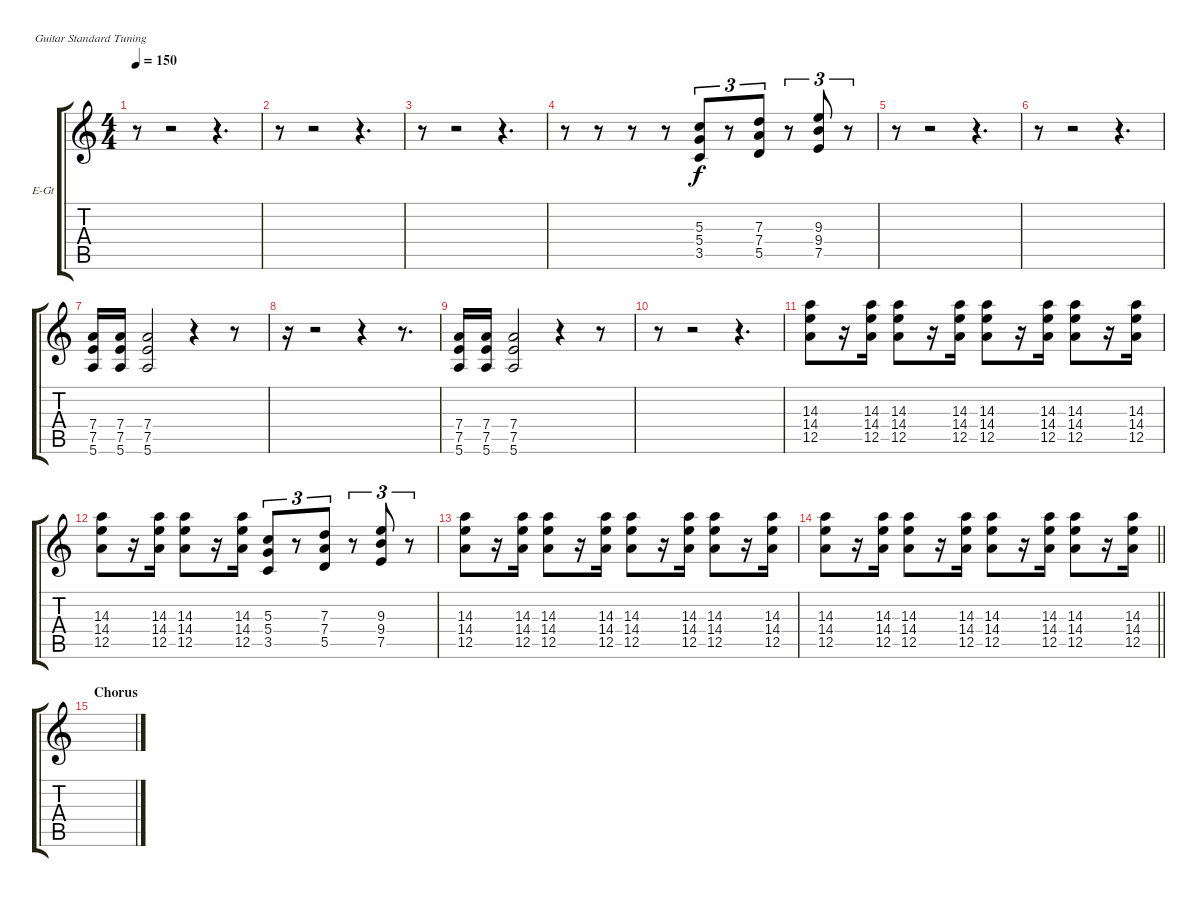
\bracketExtendMode groupsimilarinstruments
\firstSystemTrackNameOrientation horizontal
\otherSystemsTrackNameOrientation horizontal
\track ("Alex Turner Clean" "E-Gt") {instrument electricguitarclean}
\staff {score tabs}
\tuning (E4 B3 G3 D3 A2 E2)
\ts (4 4)
\tempo 150
\clef g2
\scale
0.333333
\ks c
r.8{dy f} r.2 r.4{d} |
\scale
0.333333 r.8 r.2 r.4{d} |
\scale
0.333333 r.8 r.2 r.4{d} |
\scale
0.333333 r.8 r.8 r.8 r.8 (5.3 5.4 3.5).8{tu (3 2)} r.8{tu (3 2)} (7.3 7.4 5.5).8{tu (3 2)} r.8{tu (3 2)} (9.3 9.4 7.5).8{tu (3 2)} r.8{tu (3 2)} |
\scale
0.333333 r.8 r.2 r.4{d} |
\scale
0.333333 r.8 r.2 r.4{d} |
\scale
0.333333 (7.4 7.5 5.6).16 (7.4 7.5 5.6).16 (7.4 7.5 5.6).2 r.4 r.8 |
\scale
0.333333 r.16 r.2 r.4 r.8{d} |
\scale
0.333333 (7.4 7.5 5.6).16 (7.4 7.5 5.6).16 (7.4 7.5 5.6).2 r.4 r.8 |
\scale
0.333333 r.8 r.2 r.4{d} |
\scale
0.333333 (14.3 14.4 12.5).8 r.16 (14.3 14.4 12.5).16 (14.3 14.4 12.5).8 r.16 (14.3 14.4 12.5).16 (14.3 14.4 12.5).8 r.16 (14.3 14.4 12.5).16 (14.3 14.4 12.5).8 r.16 (14.3 14.4 12.5).16 |
\scale
0.333333 (14.3 14.4 12.5).8 r.16 (14.3 14.4 12.5).16 (14.3 14.4 12.5).8 r.16 (14.3 14.4 12.5).16 (5.3 5.4 3.5).8{tu (3 2)} r.8{tu (3 2)} (7.3 7.4 5.5).8{tu (3 2)} r.8{tu (3 2)} (9.3 9.4 7.5).8{tu (3 2)} r.8{tu (3 2)} |
\scale
0.333333 (14.3 14.4 12.5).8 r.16 (14.3 14.4 12.5).16 (14.3 14.4 12.5).8 r.16 (14.3 14.4 12.5).16 (14.3 14.4 12.5).8 r.16 (14.3 14.4 12.5).16 (14.3 14.4 12.5).8 r.16 (14.3 14.4 12.5).16 |
\scale
0.333333
\barLineRight lightlight
(14.3 14.4 12.5).8 r.16 (14.3 14.4 12.5).16 (14.3 14.4 12.5).8 r.16 (14.3 14.4 12.5).16 (14.3 14.4 12.5).8 r.16 (14.3 14.4 12.5).16 (14.3 14.4 12.5).8 r.16 (14.3 14.4 12.5).16 |
\section ("" "Chorus")
\scale
0.333333 |
\scale
0.333333
